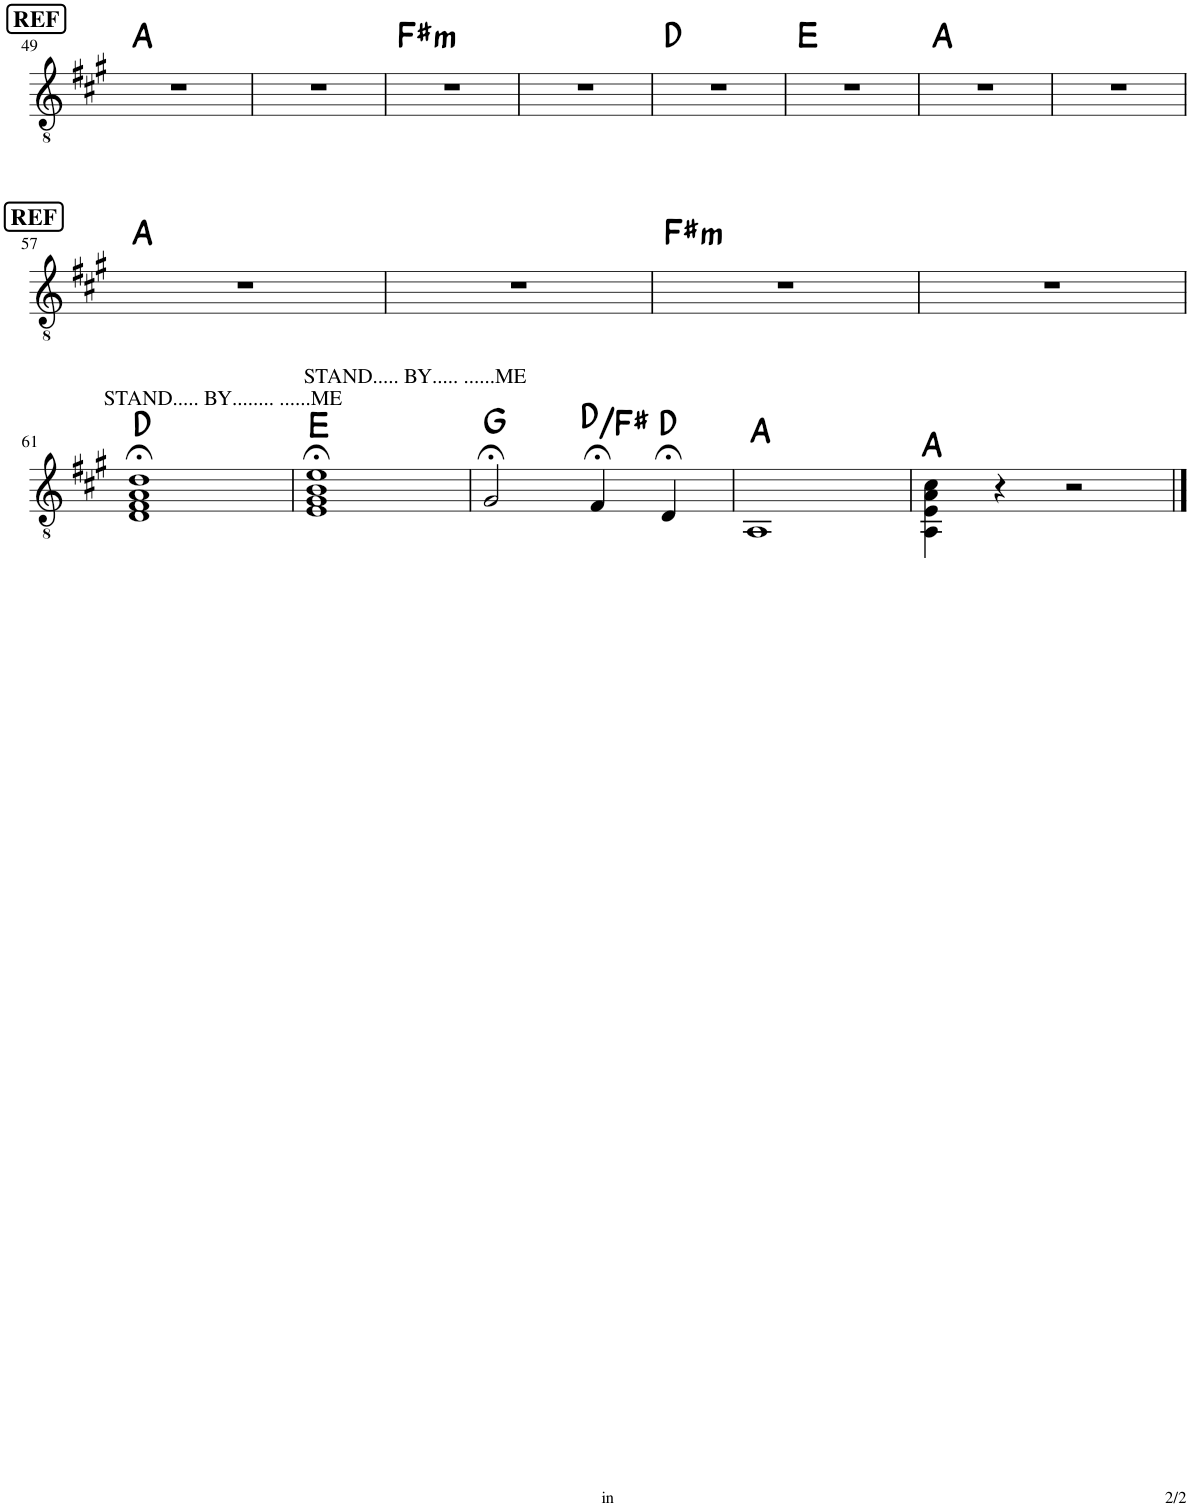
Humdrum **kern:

**kern	**harte
*part1	*part1
*staff1	*
*I"Piano	*
*I'Pno.	*
!!LO:PB:g=z
*clefGv2	*
*k[f#c#g#]	*
*M4/4	*
!!LO:REH:place=s1:a:B:cj:fs=11:t=REF
=49	=49
1r	A:maj
=50	=50
1r	.
=51	=51
!	!LO:H:kt=m
1r	F#:min
=52	=52
1r	.
=53	=53
1r	D:maj
=54	=54
1r	E:maj
=55	=55
1r	A:maj
=56	=56
1r	.
!!LO:LB:g=z
!!LO:REH:place=s1:a:B:cj:fs=11:t=REF
=57	=57
1r	A:maj
=58	=58
1r	.
=59	=59
!	!LO:H:kt=m
1r	F#:min
=60	=60
1r	.
!!LO:LB:g=z
=61	=61
!LO:TX:a:t=STAND..... BY........ ......ME	!
1D;< 1F#;< 1A;< 1d;<	D:maj
=62	=62
!LO:TX:a:t=STAND..... BY..... ......ME	!
1E;< 1G#;< 1B;< 1e;<	E:maj
=63	=63
2G#;</	G:maj
4F#;</	D:maj/3
4D;</	D:maj
=64	=64
1AA	A:maj
=65	=65
4AA\ 4E\ 4A\ 4c#\	A:maj
4r	.
2r	.
==	==
*-	*-
